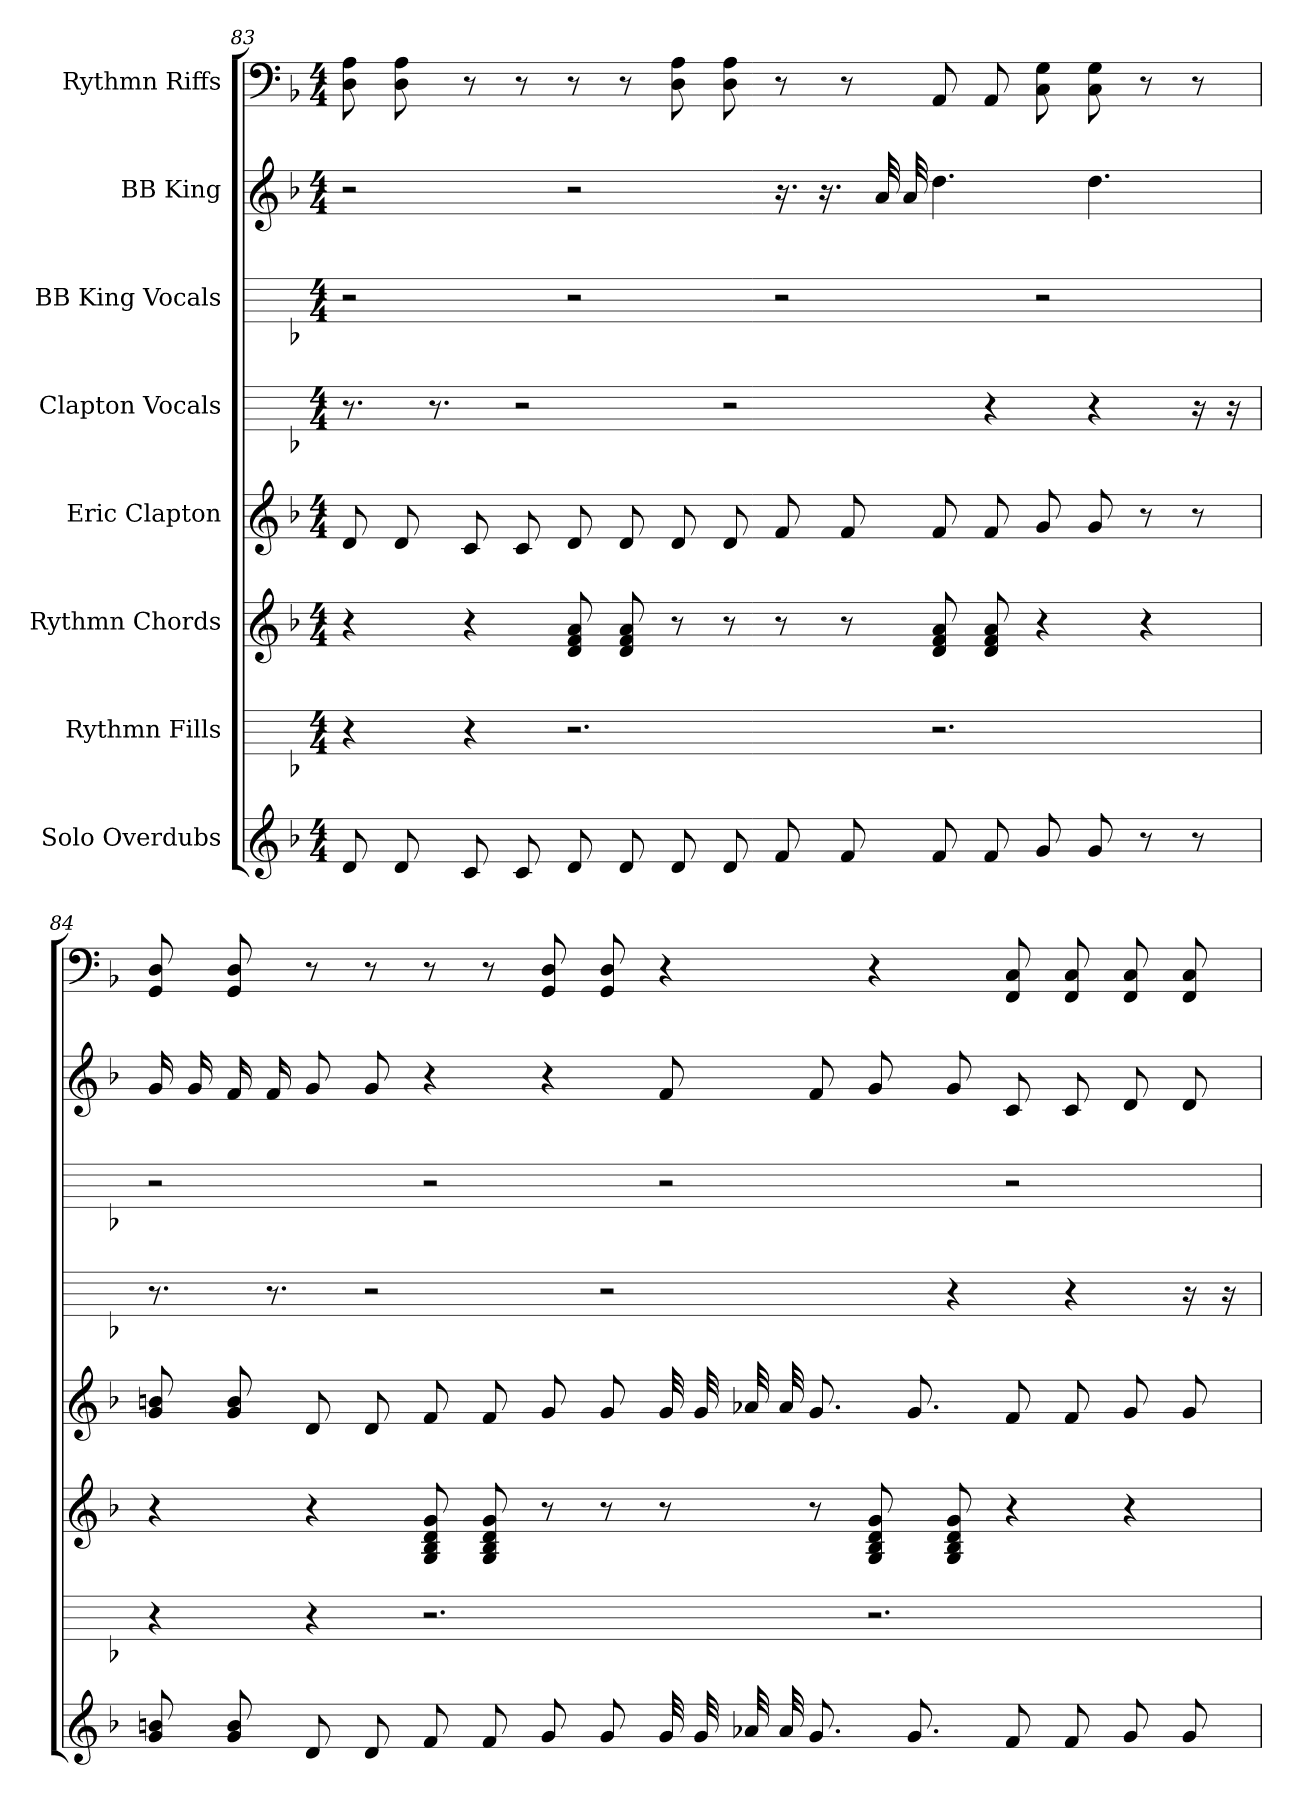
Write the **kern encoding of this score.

**kern	**kern	**kern	**kern	**kern	**kern	**kern	**kern
*part8	*part7	*part6	*part5	*part4	*part3	*part2	*part1
*staff8	*staff7	*staff6	*staff5	*staff4	*staff3	*staff2	*staff1
*I"Solo Overdubs	*I"Rythmn Fills	*I"Rythmn Chords	*I"Eric Clapton	*I"Clapton Vocals	*I"BB King Vocals	*I"BB King	*I"Rythmn Riffs
*	*	*	*	*	*	*	*
*k[b-]	*k[b-]	*k[b-]	*k[b-]	*k[b-]	*k[b-]	*k[b-]	*k[b-]
*M4/4	*M4/4	*M4/4	*M4/4	*M4/4	*M4/4	*M4/4	*M4/4
=83	=83	=83	=83	=83	=83	=83	=83
8d	4r	4r	8d	8.r	2r	2r	8A 8D
8d	.	.	8d	.	.	.	8A 8D
.	.	.	.	8.r	.	.	.
8c	4r	4r	8c	.	.	.	8r
8c	.	.	8c	2r	.	.	8r
8d	2.r	8a 8f 8d	8d	.	2r	2r	8r
8d	.	8a 8f 8d	8d	.	.	.	8r
8d	.	8r	8d	.	.	.	8A 8D
8d	.	8r	8d	2r	.	.	8A 8D
8f	.	8r	8f	.	2r	16.r	8r
.	.	.	.	.	.	16.r	.
8f	.	8r	8f	.	.	.	8r
.	.	.	.	.	.	32a	.
.	.	.	.	.	.	32a	.
8f	2.r	8a 8f 8d	8f	.	.	4.dd	8AA
8f	.	8a 8f 8d	8f	4r	.	.	8AA
8g	.	4r	8g	.	2r	.	8G 8C
8g	.	.	8g	4r	.	4.dd	8G 8C
8r	.	4r	8r	.	.	.	8r
8r	.	.	8r	16r	.	.	8r
.	.	.	.	16r	.	.	.
=84	=84	=84	=84	=84	=84	=84	=84
8b 8g	4r	4r	8b 8g	8.r	2r	16g	8D 8GG
.	.	.	.	.	.	16g	.
8b 8g	.	.	8b 8g	.	.	16f	8D 8GG
.	.	.	.	8.r	.	16f	.
8d	4r	4r	8d	.	.	8g	8r
8d	.	.	8d	2r	.	8g	8r
8f	2.r	8g 8d 8B- 8G	8f	.	2r	4r	8r
8f	.	8g 8d 8B- 8G	8f	.	.	.	8r
8g	.	8r	8g	.	.	4r	8D 8GG
8g	.	8r	8g	2r	.	.	8D 8GG
32g	.	8r	32g	.	2r	8f	4r
32g	.	.	32g	.	.	.	.
32a-	.	.	32a-	.	.	.	.
32a-	.	.	32a-	.	.	.	.
8.g	.	8r	8.g	.	.	8f	.
.	2.r	8g 8d 8B- 8G	.	.	.	8g	4r
8.g	.	.	8.g	.	.	.	.
.	.	8g 8d 8B- 8G	.	4r	.	8g	.
8f	.	4r	8f	.	2r	8c	8C 8FF
8f	.	.	8f	4r	.	8c	8C 8FF
8g	.	4r	8g	.	.	8d	8C 8FF
8g	.	.	8g	16r	.	8d	8C 8FF
.	.	.	.	16r	.	.	.
=	=	=	=	=	=	=	=
*-	*-	*-	*-	*-	*-	*-	*-
